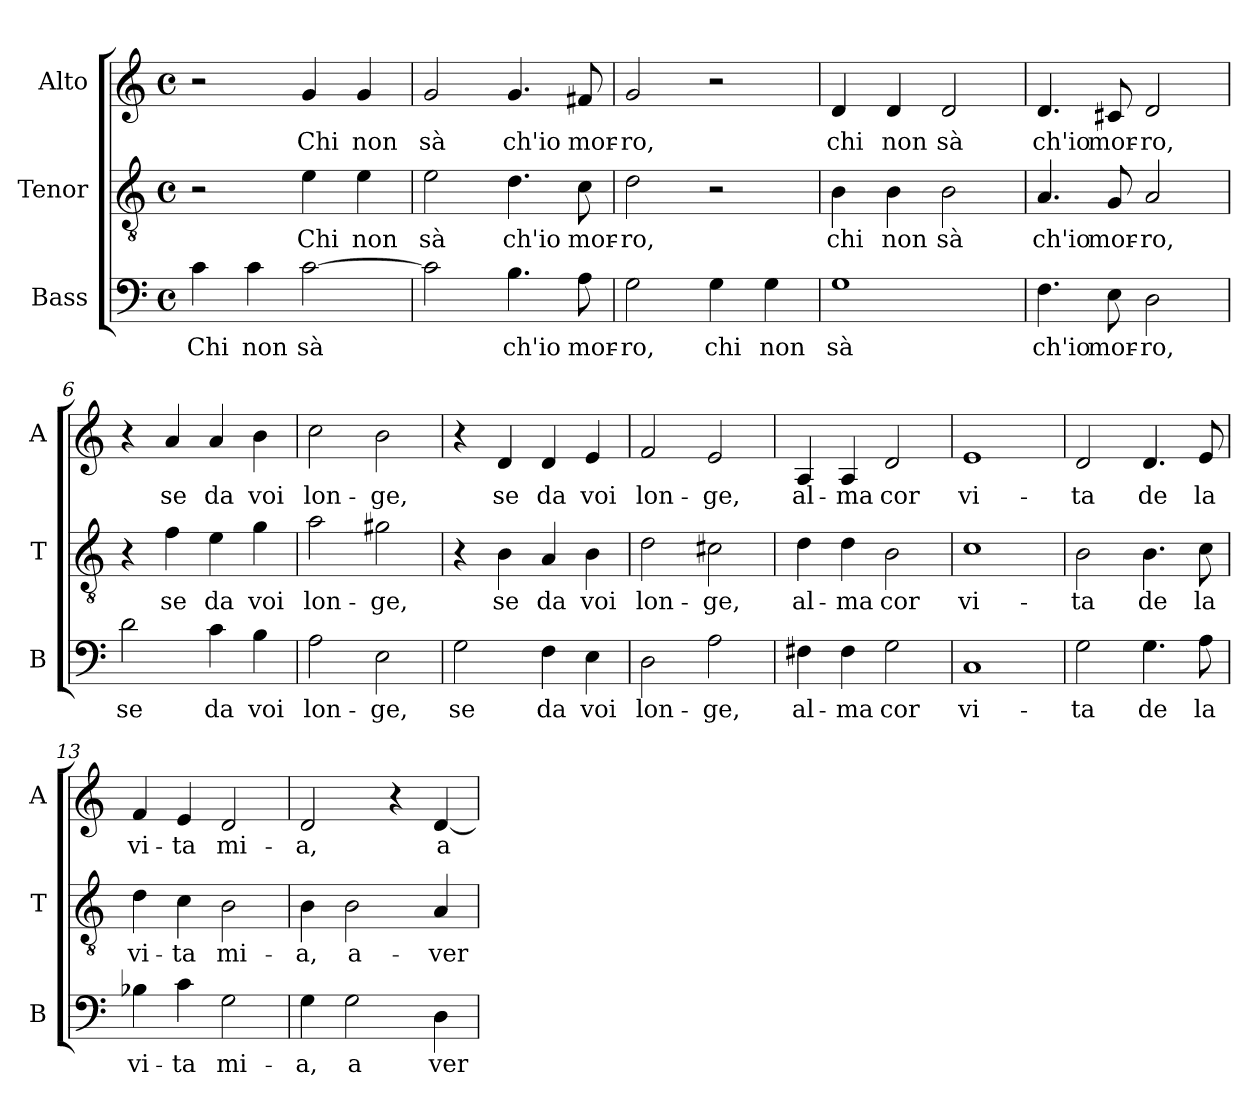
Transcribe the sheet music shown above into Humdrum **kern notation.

**kern	**text	**kern	**text	**kern	**text
*part3	*part3	*part2	*part2	*part1	*part1
*staff3	*staff3	*staff2	*staff2	*staff1	*staff1
*I"Bass	*	*I"Tenor	*	*I"Alto	*
*I'B	*	*I'T	*	*I'A	*
*clefF4	*	*clefGv2	*	*clefG2	*
*k[]	*	*k[]	*	*k[]	*
*C:	*	*C:	*	*C:	*
*M4/4	*	*M4/4	*	*M4/4	*
*met(c)	*	*met(c)	*	*met(c)	*
=1	=1	=1	=1	=1	=1
!	!LO:LY:b	!	!	!	!
4c\	Chi	2r	.	2r	.
!	!LO:LY:b	!	!	!	!
4c\	non	.	.	.	.
!	!LO:LY:b	!	!LO:LY:b	!	!LO:LY:b
[2c\	sà	4e\	Chi	4g/	Chi
!	!	!	!LO:LY:b	!	!LO:LY:b
.	.	4e\	non	4g/	non
=2	=2	=2	=2	=2	=2
!	!	!	!LO:LY:b	!	!LO:LY:b
2c\]	.	2e\	sà	2g/	sà
!	!LO:LY:b	!	!LO:LY:b	!	!LO:LY:b
4.B\	ch'io	4.d\	ch'io	4.g/	ch'io
!	!LO:LY:b	!	!LO:LY:b	!	!LO:LY:b
8A\	mor-	8c\	mor-	8f#X/	mor-
=3	=3	=3	=3	=3	=3
!	!LO:LY:b	!	!LO:LY:b	!	!LO:LY:b
2G\	-ro,	2d\	-ro,	2g/	-ro,
!	!LO:LY:b	!	!	!	!
4G\	chi	2r	.	2r	.
!	!LO:LY:b	!	!	!	!
4G\	non	.	.	.	.
=4	=4	=4	=4	=4	=4
!	!LO:LY:b	!	!LO:LY:b	!	!LO:LY:b
1G	sà	4B\	chi	4d/	chi
!	!	!	!LO:LY:b	!	!LO:LY:b
.	.	4B\	non	4d/	non
!	!	!	!LO:LY:b	!	!LO:LY:b
.	.	2B\	sà	2d/	sà
=5	=5	=5	=5	=5	=5
!	!LO:LY:b	!	!LO:LY:b	!	!LO:LY:b
4.F\	ch'io	4.A/	ch'io	4.d/	ch'io
!	!LO:LY:b	!	!LO:LY:b	!	!LO:LY:b
8E\	mor-	8G/	mor-	8c#X/	mor-
!	!LO:LY:b	!	!LO:LY:b	!	!LO:LY:b
2D\	-ro,	2A/	-ro,	2d/	-ro,
!!LO:LB:g=z
=6	=6	=6	=6	=6	=6
!	!LO:LY:b	!	!	!	!
2d\	se	4r	.	4r	.
!	!	!	!LO:LY:b	!	!LO:LY:b
.	.	4f\	se	4a/	se
!	!LO:LY:b	!	!LO:LY:b	!	!LO:LY:b
4c\	da	4e\	da	4a/	da
!	!LO:LY:b	!	!LO:LY:b	!	!LO:LY:b
4B\	voi	4g\	voi	4b\	voi
=7	=7	=7	=7	=7	=7
!	!LO:LY:b	!	!LO:LY:b	!	!LO:LY:b
2A\	lon-	2a\	lon-	2cc\	lon-
!	!LO:LY:b	!	!LO:LY:b	!	!LO:LY:b
2E\	-ge,	2g#X\	-ge,	2b\	-ge,
=8	=8	=8	=8	=8	=8
!	!LO:LY:b	!	!	!	!
2G\	se	4r	.	4r	.
!	!	!	!LO:LY:b	!	!LO:LY:b
.	.	4B\	se	4d/	se
!	!LO:LY:b	!	!LO:LY:b	!	!LO:LY:b
4F\	da	4A/	da	4d/	da
!	!LO:LY:b	!	!LO:LY:b	!	!LO:LY:b
4E\	voi	4B\	voi	4e/	voi
=9	=9	=9	=9	=9	=9
!	!LO:LY:b	!	!LO:LY:b	!	!LO:LY:b
2D\	lon-	2d\	lon-	2f/	lon-
!	!LO:LY:b	!	!LO:LY:b	!	!LO:LY:b
2A\	-ge,	2c#X\	-ge,	2e/	-ge,
=10	=10	=10	=10	=10	=10
!	!LO:LY:b	!	!LO:LY:b	!	!LO:LY:b
4F#X\	al-	4d\	al-	4A/	al-
!	!LO:LY:b	!	!LO:LY:b	!	!LO:LY:b
4F#\	-ma	4d\	-ma	4A/	-ma
!	!LO:LY:b	!	!LO:LY:b	!	!LO:LY:b
2G\	cor	2B\	cor	2d/	cor
=11	=11	=11	=11	=11	=11
!	!LO:LY:b	!	!LO:LY:b	!	!LO:LY:b
1C	vi-	1c	vi-	1e	vi-
!!LO:LB:g=z
=12	=12	=12	=12	=12	=12
!	!LO:LY:b	!	!LO:LY:b	!	!LO:LY:b
2G\	-ta	2B\	-ta	2d/	-ta
!	!LO:LY:b	!	!LO:LY:b	!	!LO:LY:b
4.G\	de	4.B\	de	4.d/	de
!	!LO:LY:b	!	!LO:LY:b	!	!LO:LY:b
8A\	la	8c\	la	8e/	la
=13	=13	=13	=13	=13	=13
!	!LO:LY:b	!	!LO:LY:b	!	!LO:LY:b
4B-X\	vi-	4d\	vi-	4f/	vi-
!	!LO:LY:b	!	!LO:LY:b	!	!LO:LY:b
4c\	-ta	4c\	-ta	4e/	-ta
!	!LO:LY:b	!	!LO:LY:b	!	!LO:LY:b
2G\	mi-	2B\	mi-	2d/	mi-
=14	=14	=14	=14	=14	=14
!	!LO:LY:b	!	!LO:LY:b	!	!LO:LY:b
4G\	-a,	4B\	-a,	2d/	-a,
!	!LO:LY:b	!	!LO:LY:b	!	!
2G\	a	2B\	a-	.	.
.	.	.	.	4r	.
!	!LO:LY:b	!	!LO:LY:b	!	!LO:LY:b
4D\	ver-	4A/	-ver-	[4d/	a-
=	=	=	=	=	=
*-	*-	*-	*-	*-	*-
